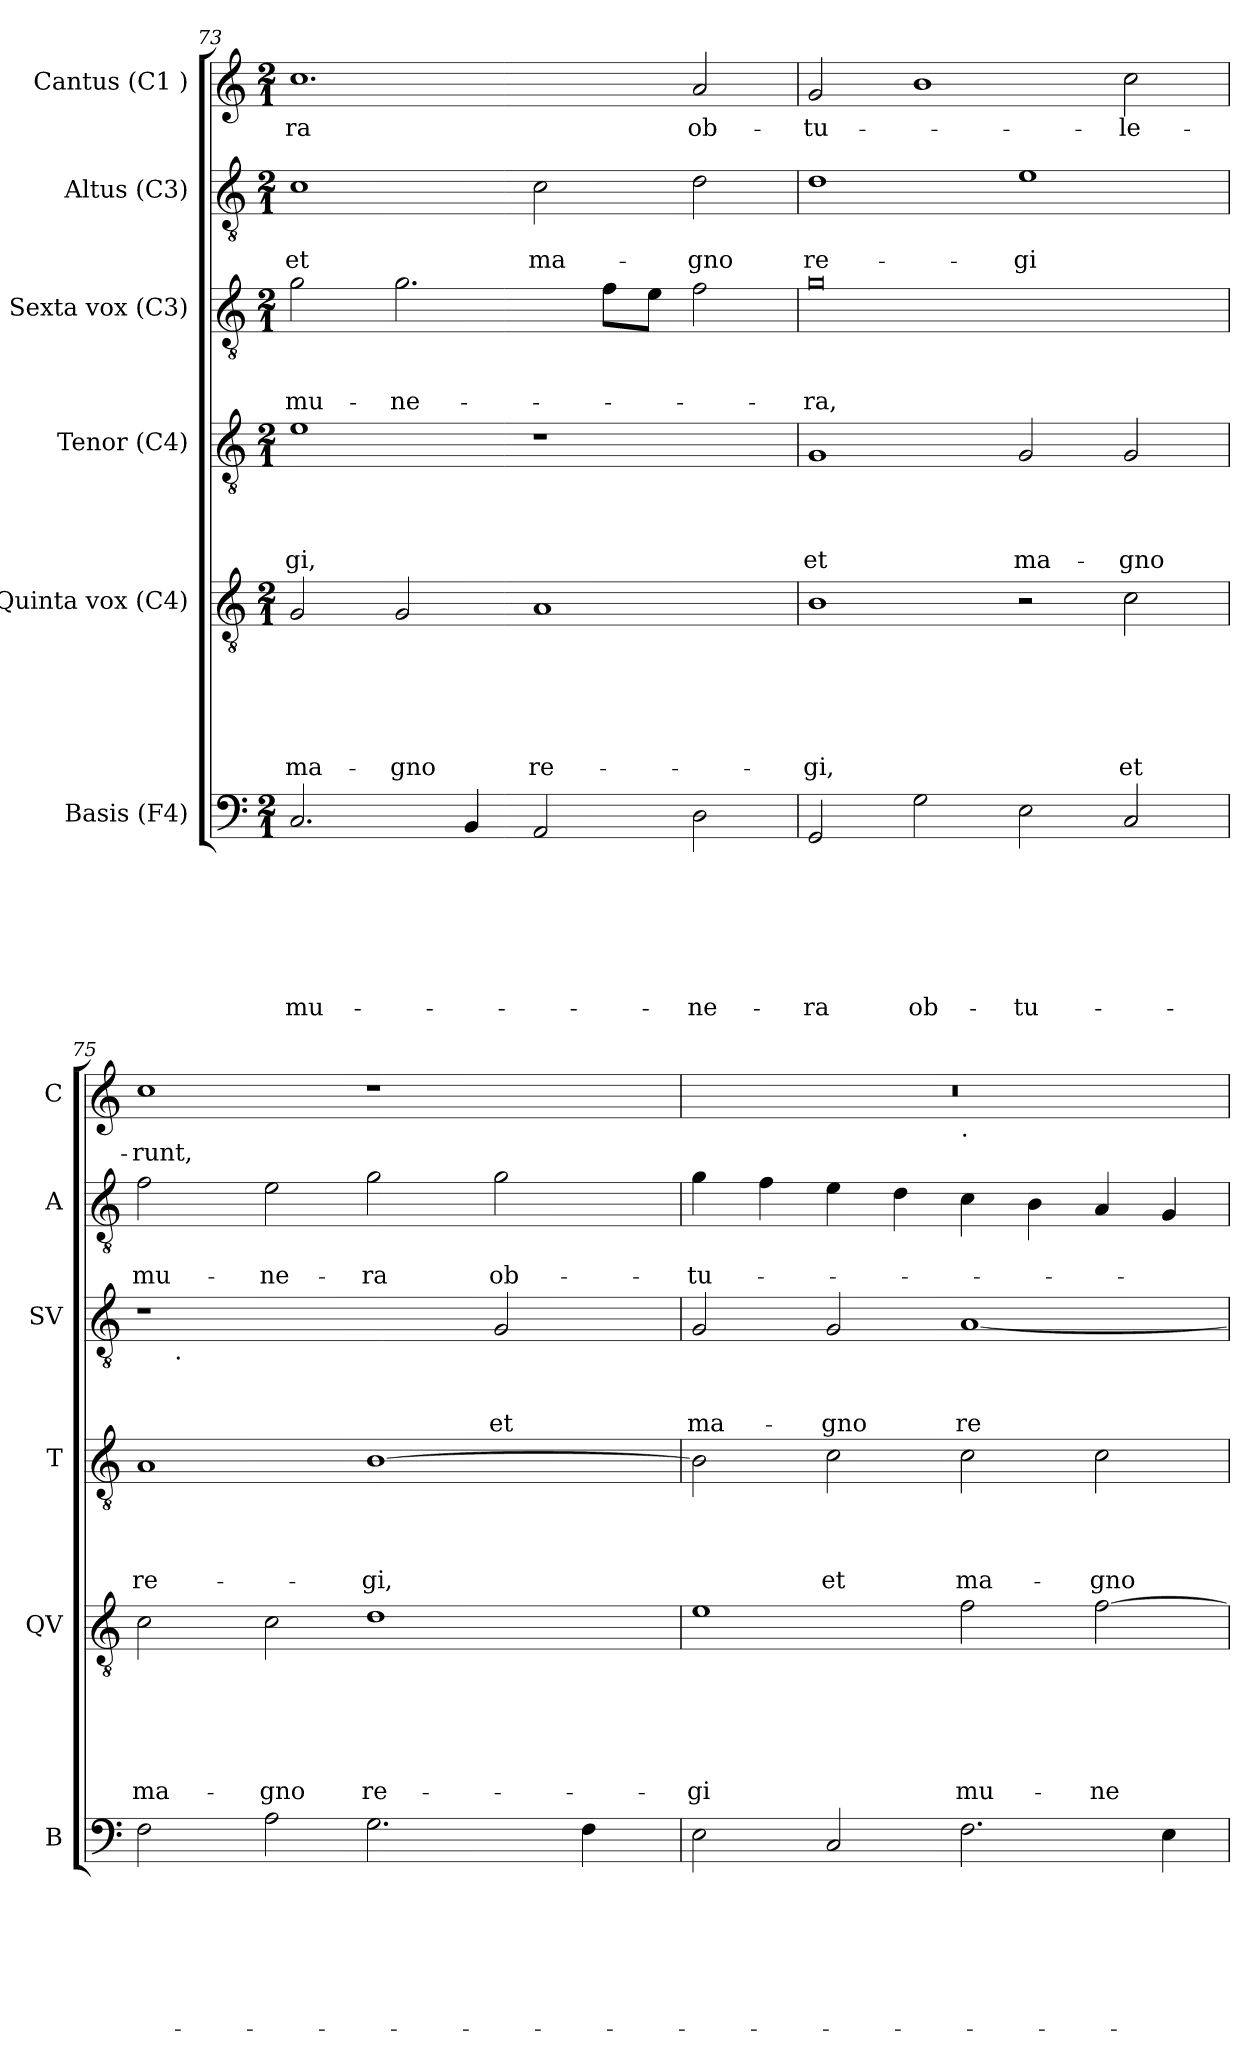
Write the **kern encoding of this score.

**kern	**text	**text	**text	**text	**text	**text	**text	**kern	**text	**text	**text	**text	**text	**text	**kern	**text	**text	**text	**text	**kern	**text	**text	**text	**kern	**text	**text	**kern	**text
*part6	*part6	*part6	*part6	*part6	*part6	*part6	*part6	*part5	*part5	*part5	*part5	*part5	*part5	*part5	*part4	*part4	*part4	*part4	*part4	*part3	*part3	*part3	*part3	*part2	*part2	*part2	*part1	*part1
*staff6	*staff6	*staff6	*staff6	*staff6	*staff6	*staff6	*staff6	*staff5	*staff5	*staff5	*staff5	*staff5	*staff5	*staff5	*staff4	*staff4	*staff4	*staff4	*staff4	*staff3	*staff3	*staff3	*staff3	*staff2	*staff2	*staff2	*staff1	*staff1
*I"Basis (F4)	*	*	*	*	*	*	*	*I"Quinta vox (C4)	*	*	*	*	*	*	*I"Tenor (C4)	*	*	*	*	*I"Sexta vox (C3)	*	*	*	*I"Altus (C3)	*	*	*I"Cantus (C1 )	*
*I'B	*	*	*	*	*	*	*	*I'QV	*	*	*	*	*	*	*I'T	*	*	*	*	*I'SV	*	*	*	*I'A	*	*	*I'C	*
*clefF4	*	*	*	*	*	*	*	*clefGv2	*	*	*	*	*	*	*clefGv2	*	*	*	*	*clefGv2	*	*	*	*clefGv2	*	*	*clefG2	*
*k[]	*	*	*	*	*	*	*	*k[]	*	*	*	*	*	*	*k[]	*	*	*	*	*k[]	*	*	*	*k[]	*	*	*k[]	*
*C:	*	*	*	*	*	*	*	*C:	*	*	*	*	*	*	*C:	*	*	*	*	*C:	*	*	*	*C:	*	*	*C:	*
*M2/1	*	*	*	*	*	*	*	*M2/1	*	*	*	*	*	*	*M2/1	*	*	*	*	*M2/1	*	*	*	*M2/1	*	*	*M2/1	*
=73	=73	=73	=73	=73	=73	=73	=73	=73	=73	=73	=73	=73	=73	=73	=73	=73	=73	=73	=73	=73	=73	=73	=73	=73	=73	=73	=73	=73
!	!	!	!	!	!	!	!LO:LY:b	!	!	!	!	!	!	!LO:LY:b	!	!	!	!	!LO:LY:b	!	!	!	!LO:LY:b	!	!	!LO:LY:b	!	!LO:LY:b
2.C/	.	.	.	.	.	.	mu-	2G/	.	.	.	.	.	ma-	1e	.	.	.	-gi,	2g\	.	.	mu-	1c	.	et	1.cc	-ra
!	!	!	!	!	!	!	!	!	!	!	!	!	!	!LO:LY:b	!	!	!	!	!	!	!	!	!LO:LY:b	!	!	!	!	!
.	.	.	.	.	.	.	.	2G/	.	.	.	.	.	-gno	.	.	.	.	.	2.g\	.	.	-ne-	.	.	.	.	.
4BB/	.	.	.	.	.	.	.	.	.	.	.	.	.	.	.	.	.	.	.	.	.	.	.	.	.	.	.	.
!	!	!	!	!	!	!	!	!	!	!	!	!	!	!LO:LY:b	!	!	!	!	!	!	!	!	!	!	!	!LO:LY:b	!	!
2AA/	.	.	.	.	.	.	.	1A	.	.	.	.	.	re-	1r	.	.	.	.	.	.	.	.	2c\	.	ma-	.	.
.	.	.	.	.	.	.	.	.	.	.	.	.	.	.	.	.	.	.	.	8f\L	.	.	.	.	.	.	.	.
.	.	.	.	.	.	.	.	.	.	.	.	.	.	.	.	.	.	.	.	8e\J	.	.	.	.	.	.	.	.
!	!	!	!	!	!	!	!LO:LY:b	!	!	!	!	!	!	!	!	!	!	!	!	!	!	!	!	!	!	!LO:LY:b	!	!LO:LY:b
2D\	.	.	.	.	.	.	-ne-	.	.	.	.	.	.	.	.	.	.	.	.	2f\	.	.	.	2d\	.	-gno	2a/	ob-
=74	=74	=74	=74	=74	=74	=74	=74	=74	=74	=74	=74	=74	=74	=74	=74	=74	=74	=74	=74	=74	=74	=74	=74	=74	=74	=74	=74	=74
!	!	!	!	!	!	!	!LO:LY:b	!	!	!	!	!	!	!LO:LY:b	!	!	!	!	!LO:LY:b	!	!	!	!LO:LY:b	!	!	!LO:LY:b	!	!LO:LY:b
2GG/	.	.	.	.	.	.	-ra	1B	.	.	.	.	.	-gi,	1G	.	.	.	et	0g	.	.	-ra,	1d	.	re-	2g/	-tu-
!	!	!	!	!	!	!	!LO:LY:b	!	!	!	!	!	!	!	!	!	!	!	!	!	!	!	!	!	!	!	!	!
2G\	.	.	.	.	.	.	ob-	.	.	.	.	.	.	.	.	.	.	.	.	.	.	.	.	.	.	.	1b	.
!	!	!	!	!	!	!	!LO:LY:b	!	!	!	!	!	!	!	!	!	!	!	!LO:LY:b	!	!	!	!	!	!	!LO:LY:b	!	!
2E\	.	.	.	.	.	.	-tu-	2r	.	.	.	.	.	.	2G/	.	.	.	ma-	.	.	.	.	1e	.	-gi	.	.
!	!	!	!	!	!	!	!	!	!	!	!	!	!	!LO:LY:b	!	!	!	!	!LO:LY:b	!	!	!	!	!	!	!	!	!LO:LY:b
2C/	.	.	.	.	.	.	.	2c\	.	.	.	.	.	et	2G/	.	.	.	-gno	.	.	.	.	.	.	.	2cc\	-le-
=75	=75	=75	=75	=75	=75	=75	=75	=75	=75	=75	=75	=75	=75	=75	=75	=75	=75	=75	=75	=75	=75	=75	=75	=75	=75	=75	=75	=75
!	!	!	!	!	!	!	!	!	!	!	!	!	!	!LO:LY:b	!	!	!	!	!LO:LY:b	!	!	!	!	!	!	!LO:LY:b	!	!LO:LY:b
*	*	*	*	*	*	*	*	*	*	*	*	*	*	*	*	*	*	*	*	*^	*	*	*	*	*	*	*	*
2F\	.	.	.	.	.	.	.	2c\	.	.	.	.	.	ma-	1A	.	.	.	re-	1r	16.ryy	.	.	.	2f\	.	mu-	1cc	-runt,
!	!	!	!	!	!	!	!	!	!	!	!	!	!	!	!	!	!	!	!	!	!LO:TX:b:t=.	!	!	!	!	!	!	!	!
.	.	.	.	.	.	.	.	.	.	.	.	.	.	.	.	.	.	.	.	.	1ryy	.	.	.	.	.	.	.	.
!	!	!	!	!	!	!	!	!	!	!	!	!	!	!LO:LY:b	!	!	!	!	!	!	!	!	!	!	!	!	!LO:LY:b	!	!
2A\	.	.	.	.	.	.	.	2c\	.	.	.	.	.	-gno	.	.	.	.	.	.	.	.	.	.	2e\	.	-ne-	.	.
!	!	!	!	!	!	!	!	!	!	!	!	!	!	!LO:LY:b	!	!	!	!	!LO:LY:b	!	!	!	!	!	!	!	!LO:LY:b	!	!
2.G\	.	.	.	.	.	.	.	1d	.	.	.	.	.	re-	[>1B	.	.	.	-gi,	2ryy	.	.	.	.	2g\	.	-ra	1r	.
.	.	.	.	.	.	.	.	.	.	.	.	.	.	.	.	.	.	.	.	.	2ryy	.	.	.	.	.	.	.	.
!	!	!	!	!	!	!	!	!	!	!	!	!	!	!	!	!	!	!	!	!	!	!	!	!LO:LY:b	!	!	!LO:LY:b	!	!
.	.	.	.	.	.	.	.	.	.	.	.	.	.	.	.	.	.	.	.	2G/	.	.	.	et	2g\	.	ob-	.	.
.	.	.	.	.	.	.	.	.	.	.	.	.	.	.	.	.	.	.	.	.	4ryy	.	.	.	.	.	.	.	.
4F\	.	.	.	.	.	.	.	.	.	.	.	.	.	.	.	.	.	.	.	.	.	.	.	.	.	.	.	.	.
.	.	.	.	.	.	.	.	.	.	.	.	.	.	.	.	.	.	.	.	.	8ryy	.	.	.	.	.	.	.	.
.	.	.	.	.	.	.	.	.	.	.	.	.	.	.	.	.	.	.	.	.	32ryy	.	.	.	.	.	.	.	.
=76	=76	=76	=76	=76	=76	=76	=76	=76	=76	=76	=76	=76	=76	=76	=76	=76	=76	=76	=76	=76	=76	=76	=76	=76	=76	=76	=76	=76	=76
!	!	!	!	!	!	!	!	!	!	!	!	!	!	!LO:LY:b	!	!	!	!	!	!	!	!	!	!LO:LY:b	!	!	!LO:LY:b	!	!
*	*	*	*	*	*	*	*	*	*	*	*	*	*	*	*	*	*	*	*	*v	*v	*	*	*	*	*	*	*^	*
2E\	.	.	.	.	.	.	.	1e	.	.	.	.	.	-gi	2B\]	.	.	.	.	2G/	.	.	ma-	4g\	.	-tu-	0r	1ryy	.
.	.	.	.	.	.	.	.	.	.	.	.	.	.	.	.	.	.	.	.	.	.	.	.	4f\	.	.	.	.	.
!	!	!	!	!	!	!	!	!	!	!	!	!	!	!	!	!	!	!	!LO:LY:b	!	!	!	!LO:LY:b	!	!	!	!	!	!
2C/	.	.	.	.	.	.	.	.	.	.	.	.	.	.	2c\	.	.	.	et	2G/	.	.	-gno	4e\	.	.	.	.	.
.	.	.	.	.	.	.	.	.	.	.	.	.	.	.	.	.	.	.	.	.	.	.	.	4d\	.	.	.	.	.
!	!	!	!	!	!	!	!	!	!	!	!	!	!	!	!	!	!	!	!	!	!	!	!	!	!	!	!	!LO:TX:b:t=.	!
!	!	!	!	!	!	!	!	!	!	!	!	!	!	!LO:LY:b	!	!	!	!	!LO:LY:b	!	!	!	!LO:LY:b	!	!	!	!	!	!
2.F\	.	.	.	.	.	.	.	2f\	.	.	.	.	.	mu-	2c\	.	.	.	ma-	[>1A	.	.	re-	4c\	.	.	.	1ryy	.
.	.	.	.	.	.	.	.	.	.	.	.	.	.	.	.	.	.	.	.	.	.	.	.	4B\	.	.	.	.	.
!	!	!	!	!	!	!	!	!	!	!	!	!	!	!LO:LY:b	!	!	!	!	!LO:LY:b	!	!	!	!	!	!	!	!	!	!
.	.	.	.	.	.	.	.	[>2f\	.	.	.	.	.	-ne-	2c\	.	.	.	-gno	.	.	.	.	4A/	.	.	.	.	.
4E\	.	.	.	.	.	.	.	.	.	.	.	.	.	.	.	.	.	.	.	.	.	.	.	4G/	.	.	.	.	.
*	*	*	*	*	*	*	*	*	*	*	*	*	*	*	*	*	*	*	*	*	*	*	*	*	*	*	*v	*v	*
=	=	=	=	=	=	=	=	=	=	=	=	=	=	=	=	=	=	=	=	=	=	=	=	=	=	=	=	=
*-	*-	*-	*-	*-	*-	*-	*-	*-	*-	*-	*-	*-	*-	*-	*-	*-	*-	*-	*-	*-	*-	*-	*-	*-	*-	*-	*-	*-
